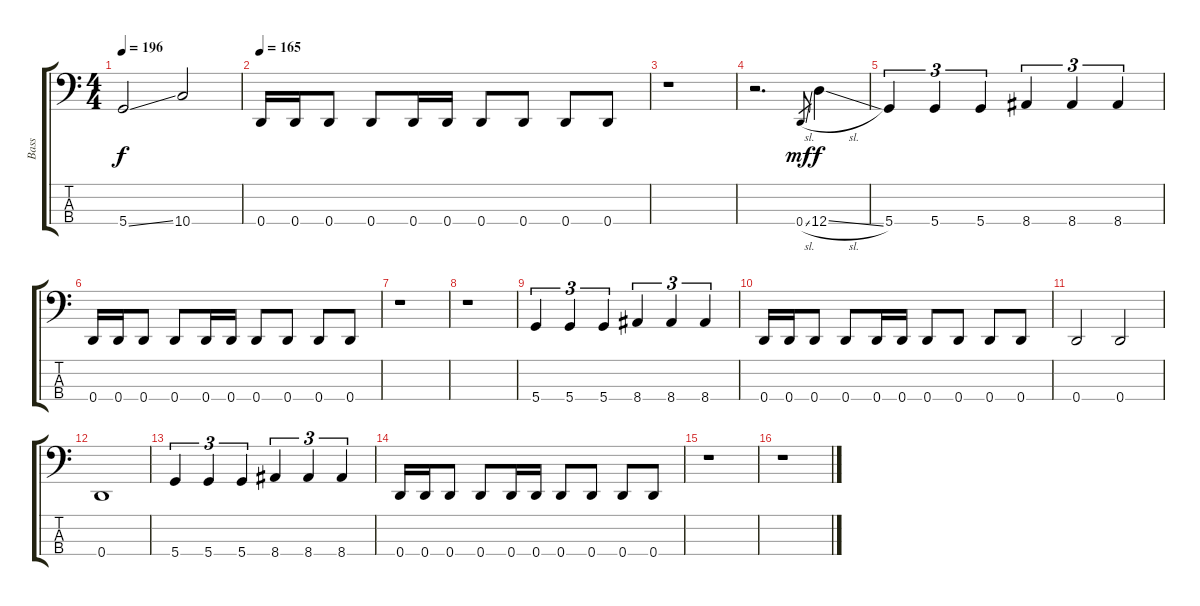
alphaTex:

\track ("Bass" "Bass") {instrument electricbassfinger}
\staff {score tabs}
\tuning (G2 D2 A1 D1) {hide}
\ts (4 4)
\tempo 196
\clef f4
\ks c
5.4{ss}.2{dy f} 10.4.2 |
\tempo 165
0.4.16 0.4.16 0.4.8 0.4.8 0.4.16 0.4.16 0.4.8 0.4.8 0.4.8 0.4.8 |
r.1 |
r.2{d} 0.4{sl}.8{gr dy mf} 12.4{sl}.4{dy f} |
5.4.4{tu (3 2)} 5.4.4{tu (3 2)} 5.4.4{tu (3 2)} 8.4.4{tu (3 2)} 8.4.4{tu (3 2)} 8.4.4{tu (3 2)} |
0.4.16 0.4.16 0.4.8 0.4.8 0.4.16 0.4.16 0.4.8 0.4.8 0.4.8 0.4.8 |
r.1 |
r.1 |
5.4.4{tu (3 2)} 5.4.4{tu (3 2)} 5.4.4{tu (3 2)} 8.4.4{tu (3 2)} 8.4.4{tu (3 2)} 8.4.4{tu (3 2)} |
0.4.16 0.4.16 0.4.8 0.4.8 0.4.16 0.4.16 0.4.8 0.4.8 0.4.8 0.4.8 |
0.4.2 0.4.2 |
0.4.1 |
5.4.4{tu (3 2)} 5.4.4{tu (3 2)} 5.4.4{tu (3 2)} 8.4.4{tu (3 2)} 8.4.4{tu (3 2)} 8.4.4{tu (3 2)} |
0.4.16 0.4.16 0.4.8 0.4.8 0.4.16 0.4.16 0.4.8 0.4.8 0.4.8 0.4.8 |
r.1 |
r.1
